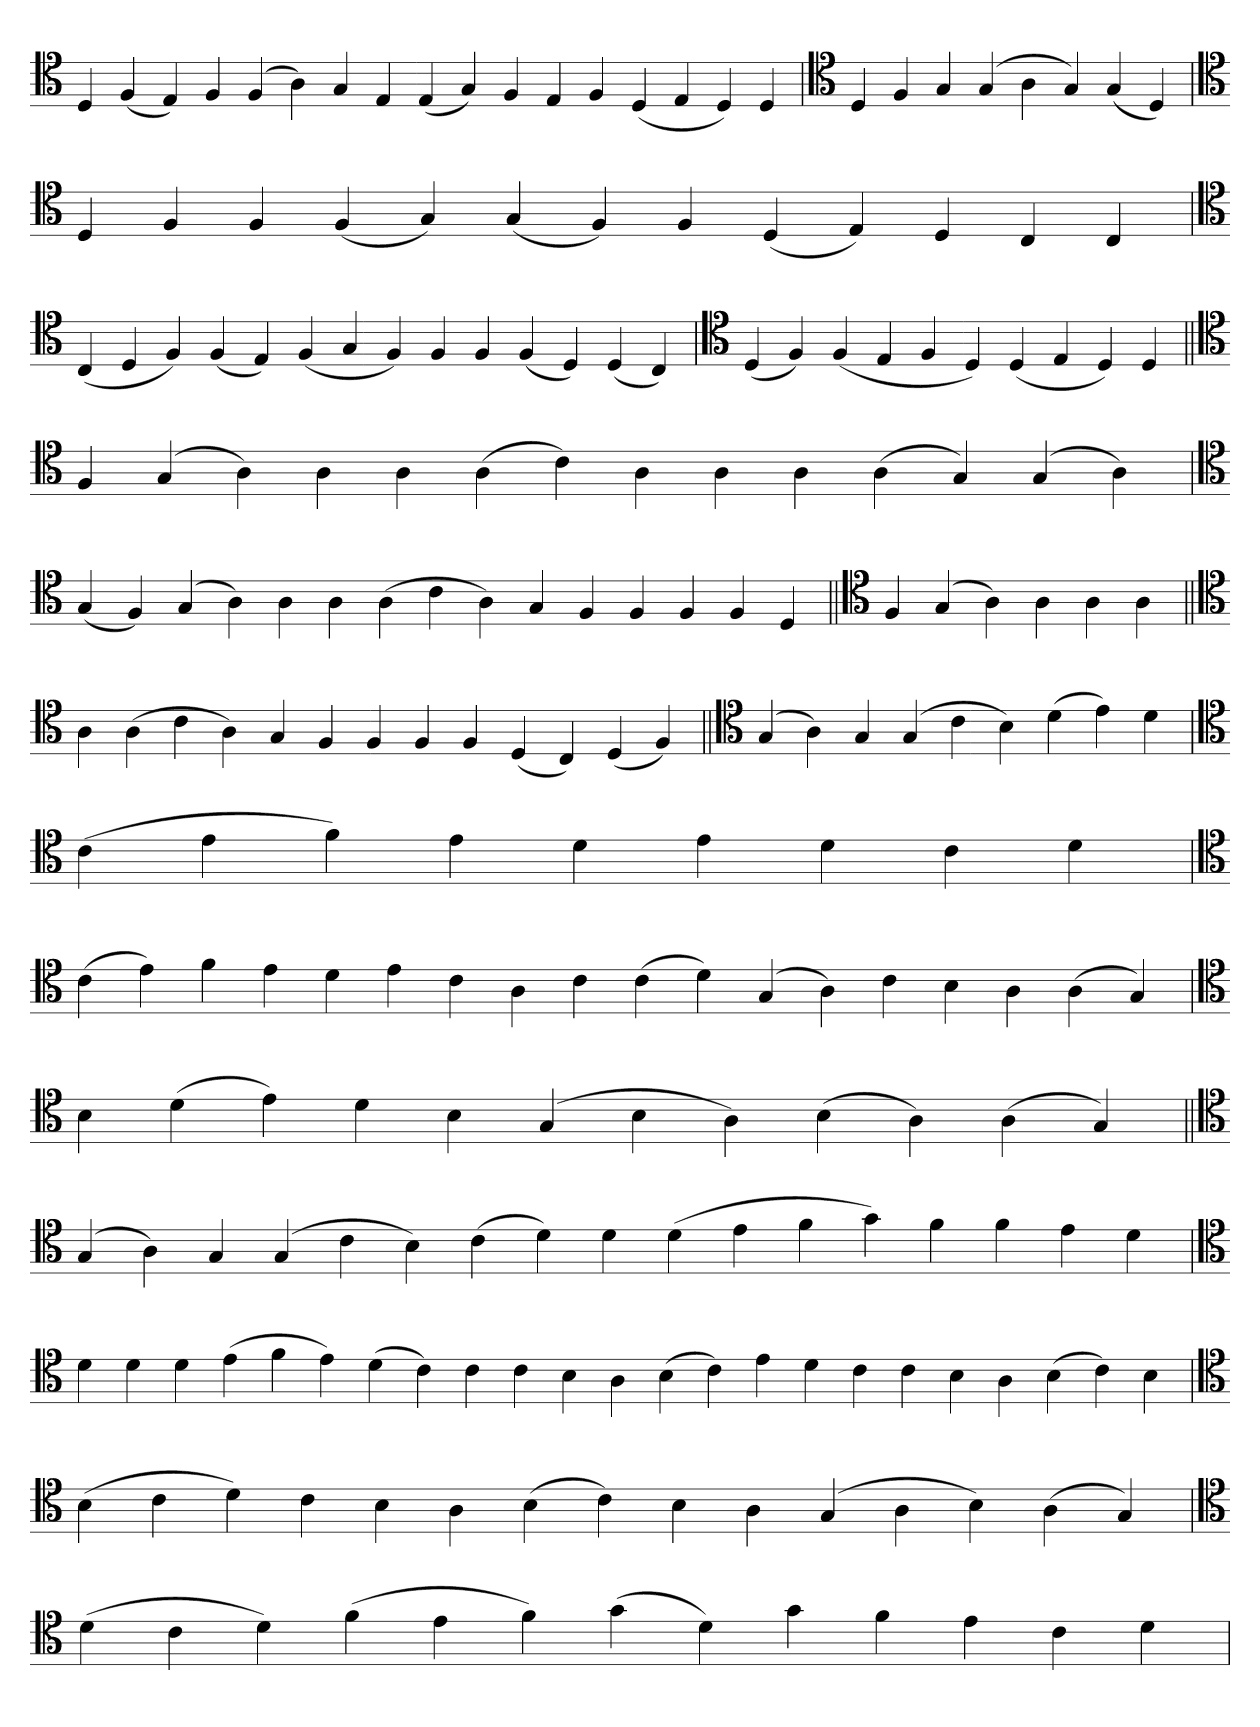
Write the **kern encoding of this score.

**kern
*part1
*staff1
*clefC4
=
4D
(4F
4E)
4F
(4F
4A)
4G
4E
(4E
4G)
4F
4E
4F
(4D
4E
4D)
4D
=
*clefC4
4D
4F
4G
(4G
4A
4G)
(4G
4D)
=`
*clefC4
4D
4F
4F
(4F
4G)
(4G
4F)
4F
(4D
4E)
4D
4C
4C
='
*clefC4
(4C
4D
4F)
(4F
4E)
(4F
4G
4F)
4F
4F
(4F
4D)
(4D
4C)
=`
*clefC4
(4D
4F)
(4F
4E
4F
4D)
(4D
4E
4D)
4D
=||
*clefC4
4F
(4G
4A)
4A
4A
(4A
4c)
4A
4A
4A
(4A
4G)
(4G
4A)
=
*clefC4
(4G
4F)
(4G
4A)
4A
4A
(4A
4c
4A)
4G
4F
4F
4F
4F
4D
=||
*clefC4
4F
(4G
4A)
4A
4A
4A
=||
*clefC4
4A
(4A
4c
4A)
4G
4F
4F
4F
4F
(4D
4C)
(4D
4F)
=||
*clefC4
(4G
4A)
4G
(4G
4c
4B)
(4d
4e)
4d
='
*clefC4
(4c
4e
4f)
4e
4d
4e
4d
4c
4d
=`
*clefC4
(4c
4e)
4f
4e
4d
4e
4c
4A
4c
(4c
4d)
(4G
4A)
4c
4B
4A
(4A
4G)
=`
*clefC4
4B
(4d
4e)
4d
4B
(4G
4B
4A)
(4B
4A)
(4A
4G)
=||
*clefC4
(4G
4A)
4G
(4G
4c
4B)
(4c
4d)
4d
(4d
4e
4f
4g)
4f
4f
4e
4d
='
*clefC4
4d
4d
4d
(4e
4f
4e)
(4d
4c)
4c
4c
4B
4A
(4B
4c)
4e
4d
4c
4c
4B
4A
(4B
4c)
4B
=`
*clefC4
(4B
4c
4d)
4c
4B
4A
(4B
4c)
4B
4A
(4G
4A
4B)
(4A
4G)
=
*clefC4
(4d
4c
4d)
(4f
4e
4f)
(4g
4d)
4g
4f
4e
4c
4d
='
*-
